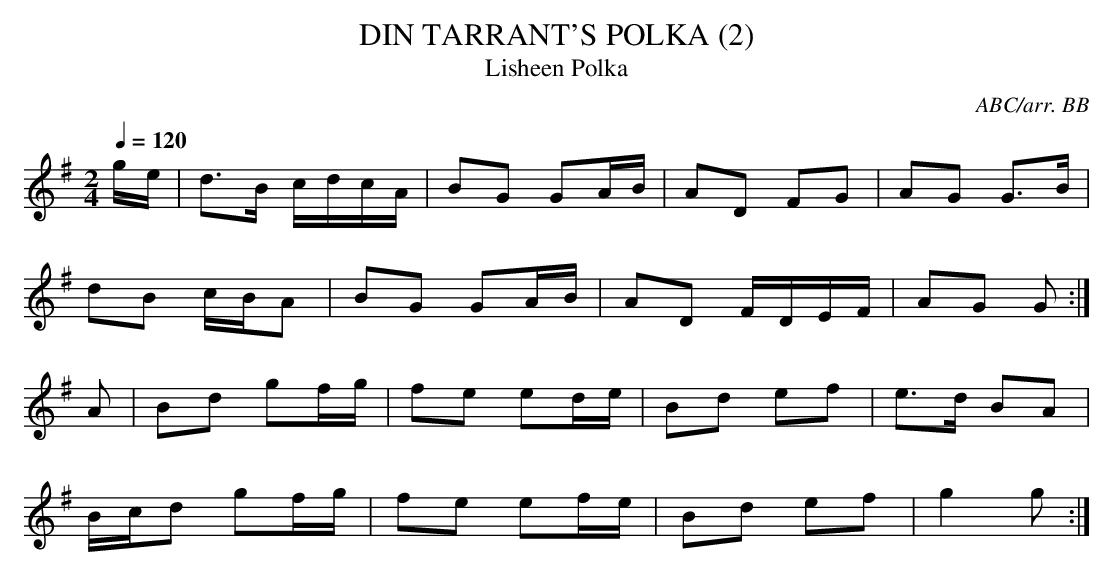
X:1
T:DIN TARRANT'S POLKA (2)
T:Lisheen Polka
C:ABC/arr. BB
Q:1/4=120
L:1/8
M:2/4
K:G
g/e/|d>B c/d/c/A/|BG GA/B/|AD FG|AG G>B|
dB c/B/A|BG GA/B/|AD F/D/E/F/|AG G :|
A|Bd gf/g/|fe ed/e/|Bd ef|e>d BA|
B/c/d gf/g/|fe ef/e/|Bd ef|g2 g :|
